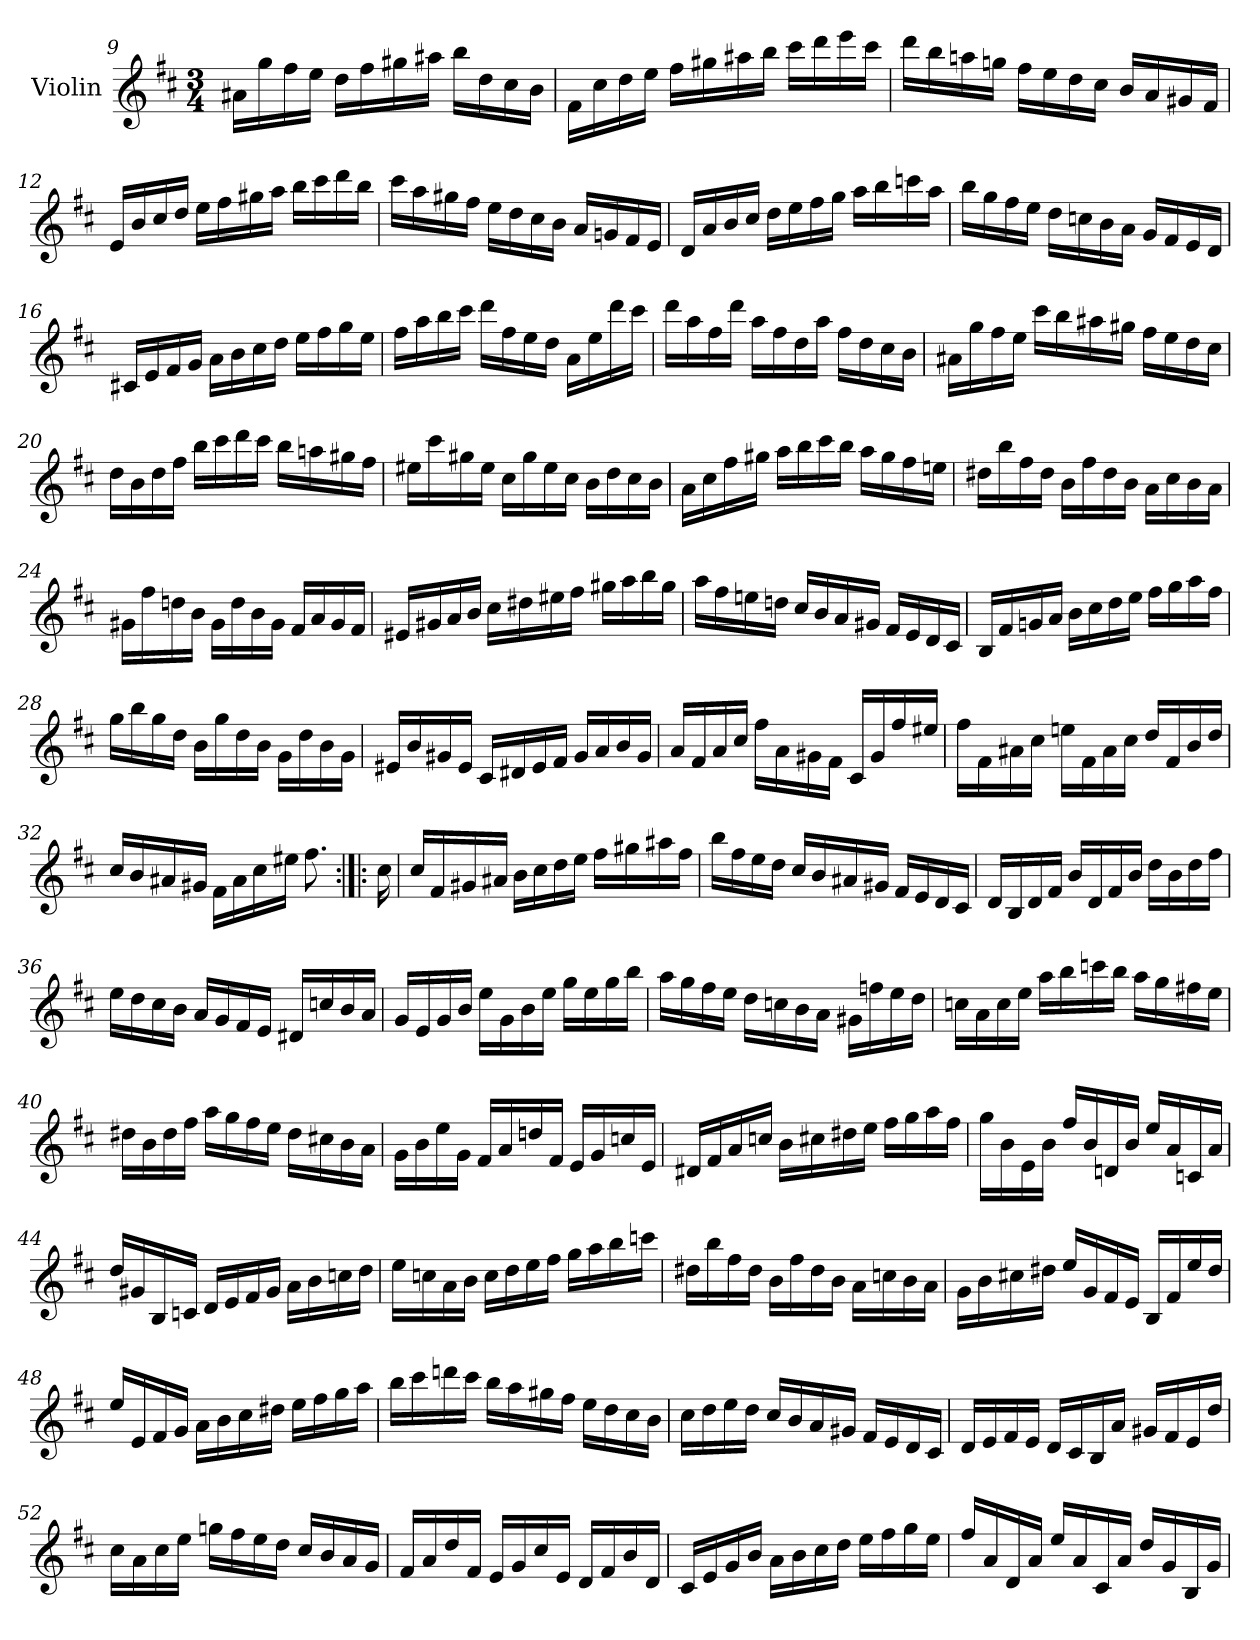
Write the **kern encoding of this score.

**kern
*part1
*staff1
*I"Violin
*I'Vln.
*clefG2
*k[f#c#]
*M3/4
=9
16a#X\LL
16gg\
16ff#\
16ee\JJ
16dd\LL
16ff#\
16gg#X\
16aa#X\JJ
16bb\LL
16dd\
16cc#\
16b\JJ
=10
16f#\LL
16cc#\
16dd\
16ee\JJ
16ff#\LL
16gg#X\
16aa#X\
16bb\JJ
16ccc#\LL
16ddd\
16eee\
16ccc#\JJ
=11
16ddd\LL
16bb\
16aan\
16ggn\JJ
16ff#\LL
16ee\
16dd\
16cc#\JJ
16b/LL
16a/
16g#X/
16f#/JJ
=12
16e/LL
16b/
16cc#/
16dd/JJ
16ee\LL
16ff#\
16gg#X\
16aa\JJ
16bb\LL
16ccc#\
16ddd\
16bb\JJ
=13
16ccc#\LL
16aa\
16gg#X\
16ff#\JJ
16ee\LL
16dd\
16cc#\
16b\JJ
16a/LL
16gn/
16f#/
16e/JJ
=14
16d/LL
16a/
16b/
16cc#/JJ
16dd\LL
16ee\
16ff#\
16gg\JJ
16aa\LL
16bb\
16cccn\
16aa\JJ
=15
16bb\LL
16gg\
16ff#\
16ee\JJ
16dd\LL
16ccn\
16b\
16a\JJ
16g/LL
16f#/
16e/
16d/JJ
=16
16c#X/LL
16e/
16f#/
16g/JJ
16a\LL
16b\
16cc#\
16dd\JJ
16ee\LL
16ff#\
16gg\
16ee\JJ
=17
16ff#\LL
16aa\
16bb\
16ccc#\JJ
16ddd\LL
16ff#\
16ee\
16dd\JJ
16a\LL
16ee\
16ddd\
16ccc#\JJ
=18
16ddd\LL
16aa\
16ff#\
16ddd\JJ
16aa\LL
16ff#\
16dd\
16aa\JJ
16ff#\LL
16dd\
16cc#\
16b\JJ
=19
16a#X\LL
16gg\
16ff#\
16ee\JJ
16ccc#\LL
16bb\
16aa#X\
16gg#X\JJ
16ff#\LL
16ee\
16dd\
16cc#\JJ
=20
16dd\LL
16b\
16dd\
16ff#\JJ
16bb\LL
16ccc#\
16ddd\
16ccc#\JJ
16bb\LL
16aan\
16gg#X\
16ff#\JJ
=21
16ee#X\LL
16ccc#\
16gg#X\
16ee#\JJ
16cc#\LL
16gg#\
16ee#\
16cc#\JJ
16b\LL
16dd\
16cc#\
16b\JJ
=22
16a\LL
16cc#\
16ff#\
16gg#X\JJ
16aa\LL
16bb\
16ccc#\
16bb\JJ
16aa\LL
16gg#\
16ff#\
16een\JJ
=23
16dd#X\LL
16bb\
16ff#\
16dd#\JJ
16b\LL
16ff#\
16dd#\
16b\JJ
16a\LL
16cc#\
16b\
16a\JJ
=24
16g#X\LL
16ff#\
16ddn\
16b\JJ
16g#\LL
16dd\
16b\
16g#\JJ
16f#/LL
16a/
16g#/
16f#/JJ
=25
16e#X/LL
16g#X/
16a/
16b/JJ
16cc#\LL
16dd#X\
16ee#X\
16ff#\JJ
16gg#X\LL
16aa\
16bb\
16gg#\JJ
=26
16aa\LL
16ff#\
16een\
16ddn\JJ
16cc#/LL
16b/
16a/
16g#X/JJ
16f#/LL
16e/
16d/
16c#/JJ
=27
16B/LL
16f#/
16gn/
16a/JJ
16b\LL
16cc#\
16dd\
16ee\JJ
16ff#\LL
16gg\
16aa\
16ff#\JJ
=28
16gg\LL
16bb\
16gg\
16dd\JJ
16b\LL
16gg\
16dd\
16b\JJ
16g\LL
16dd\
16b\
16g\JJ
=29
16e#X/LL
16b/
16g#X/
16e#/JJ
16c#/LL
16d#X/
16e#/
16f#/JJ
16g#/LL
16a/
16b/
16g#/JJ
=30
16a/LL
16f#/
16a/
16cc#/JJ
16ff#\LL
16a\
16g#X\
16f#\JJ
16c#/LL
16g#/
16ff#/
16ee#X/JJ
=31
16ff#\LL
16f#\
16a#X\
16cc#\JJ
16een\LL
16f#\
16a#\
16cc#\JJ
16dd/LL
16f#/
16b/
16dd/JJ
=32
16cc#/LL
16b/
16a#X/
16g#X/JJ
16f#\LL
16a#\
16cc#\
16ee#X\JJ
8.ff#\
=32X1:|!|:
16cc#\
=33
16cc#/LL
16f#/
16g#X/
16a#X/JJ
16b\LL
16cc#\
16dd\
16ee\JJ
16ff#\LL
16gg#X\
16aa#X\
16ff#\JJ
=34
16bb\LL
16ff#\
16ee\
16dd\JJ
16cc#/LL
16b/
16a#X/
16g#X/JJ
16f#/LL
16e/
16d/
16c#/JJ
=35
16d/LL
16B/
16d/
16f#/JJ
16b/LL
16d/
16f#/
16b/JJ
16dd\LL
16b\
16dd\
16ff#\JJ
=36
16ee\LL
16dd\
16cc#\
16b\JJ
16a/LL
16g/
16f#/
16e/JJ
16d#X/LL
16ccn/
16b/
16a/JJ
=37
16g/LL
16e/
16g/
16b/JJ
16ee\LL
16g\
16b\
16ee\JJ
16gg\LL
16ee\
16gg\
16bb\JJ
=38
16aa\LL
16gg\
16ff#\
16ee\JJ
16dd\LL
16ccn\
16b\
16a\JJ
16g#X\LL
16ffn\
16ee\
16dd\JJ
=39
16ccn\LL
16a\
16cc\
16ee\JJ
16aa\LL
16bb\
16cccn\
16bb\JJ
16aa\LL
16gg\
16ff#X\
16ee\JJ
=40
16dd#X\LL
16b\
16dd#\
16ff#\JJ
16aa\LL
16gg\
16ff#\
16ee\JJ
16dd#\LL
16cc#X\
16b\
16a\JJ
=41
16g\LL
16b\
16ee\
16g\JJ
16f#/LL
16a/
16ddn/
16f#/JJ
16e/LL
16g/
16ccn/
16e/JJ
=42
16d#X/LL
16f#/
16a/
16ccn/JJ
16b\LL
16cc#X\
16dd#X\
16ee\JJ
16ff#\LL
16gg\
16aa\
16ff#\JJ
=43
16gg\LL
16b\
16e\
16b\JJ
16ff#/LL
16b/
16dn/
16b/JJ
16ee/LL
16a/
16cn/
16a/JJ
=44
16dd/LL
16g#X/
16B/
16cn/JJ
16d/LL
16e/
16f#/
16g#/JJ
16a\LL
16b\
16ccn\
16dd\JJ
=45
16ee\LL
16ccn\
16a\
16b\JJ
16cc\LL
16dd\
16ee\
16ff#\JJ
16gg\LL
16aa\
16bb\
16cccn\JJ
=46
16dd#X\LL
16bb\
16ff#\
16dd#\JJ
16b\LL
16ff#\
16dd#\
16b\JJ
16a\LL
16ccn\
16b\
16a\JJ
=47
16g\LL
16b\
16cc#X\
16dd#X\JJ
16ee/LL
16g/
16f#/
16e/JJ
16B/LL
16f#/
16ee/
16dd#/JJ
=48
16ee/LL
16e/
16f#/
16g/JJ
16a\LL
16b\
16cc#\
16dd#X\JJ
16ee\LL
16ff#\
16gg\
16aa\JJ
=49
16bb\LL
16ccc#\
16dddn\
16ccc#\JJ
16bb\LL
16aa\
16gg#X\
16ff#\JJ
16ee\LL
16dd\
16cc#\
16b\JJ
=50
16cc#\LL
16dd\
16ee\
16dd\JJ
16cc#/LL
16b/
16a/
16g#X/JJ
16f#/LL
16e/
16d/
16c#/JJ
=51
16d/LL
16e/
16f#/
16e/JJ
16d/LL
16c#/
16B/
16a/JJ
16g#X/LL
16f#/
16e/
16dd/JJ
=52
16cc#\LL
16a\
16cc#\
16ee\JJ
16ggn\LL
16ff#\
16ee\
16dd\JJ
16cc#/LL
16b/
16a/
16g/JJ
=53
16f#/LL
16a/
16dd/
16f#/JJ
16e/LL
16g/
16cc#/
16e/JJ
16d/LL
16f#/
16b/
16d/JJ
=54
16c#/LL
16e/
16g/
16b/JJ
16a\LL
16b\
16cc#\
16dd\JJ
16ee\LL
16ff#\
16gg\
16ee\JJ
=55
16ff#/LL
16a/
16d/
16a/JJ
16ee/LL
16a/
16c#/
16a/JJ
16dd/LL
16g/
16B/
16g/JJ
=
*-
